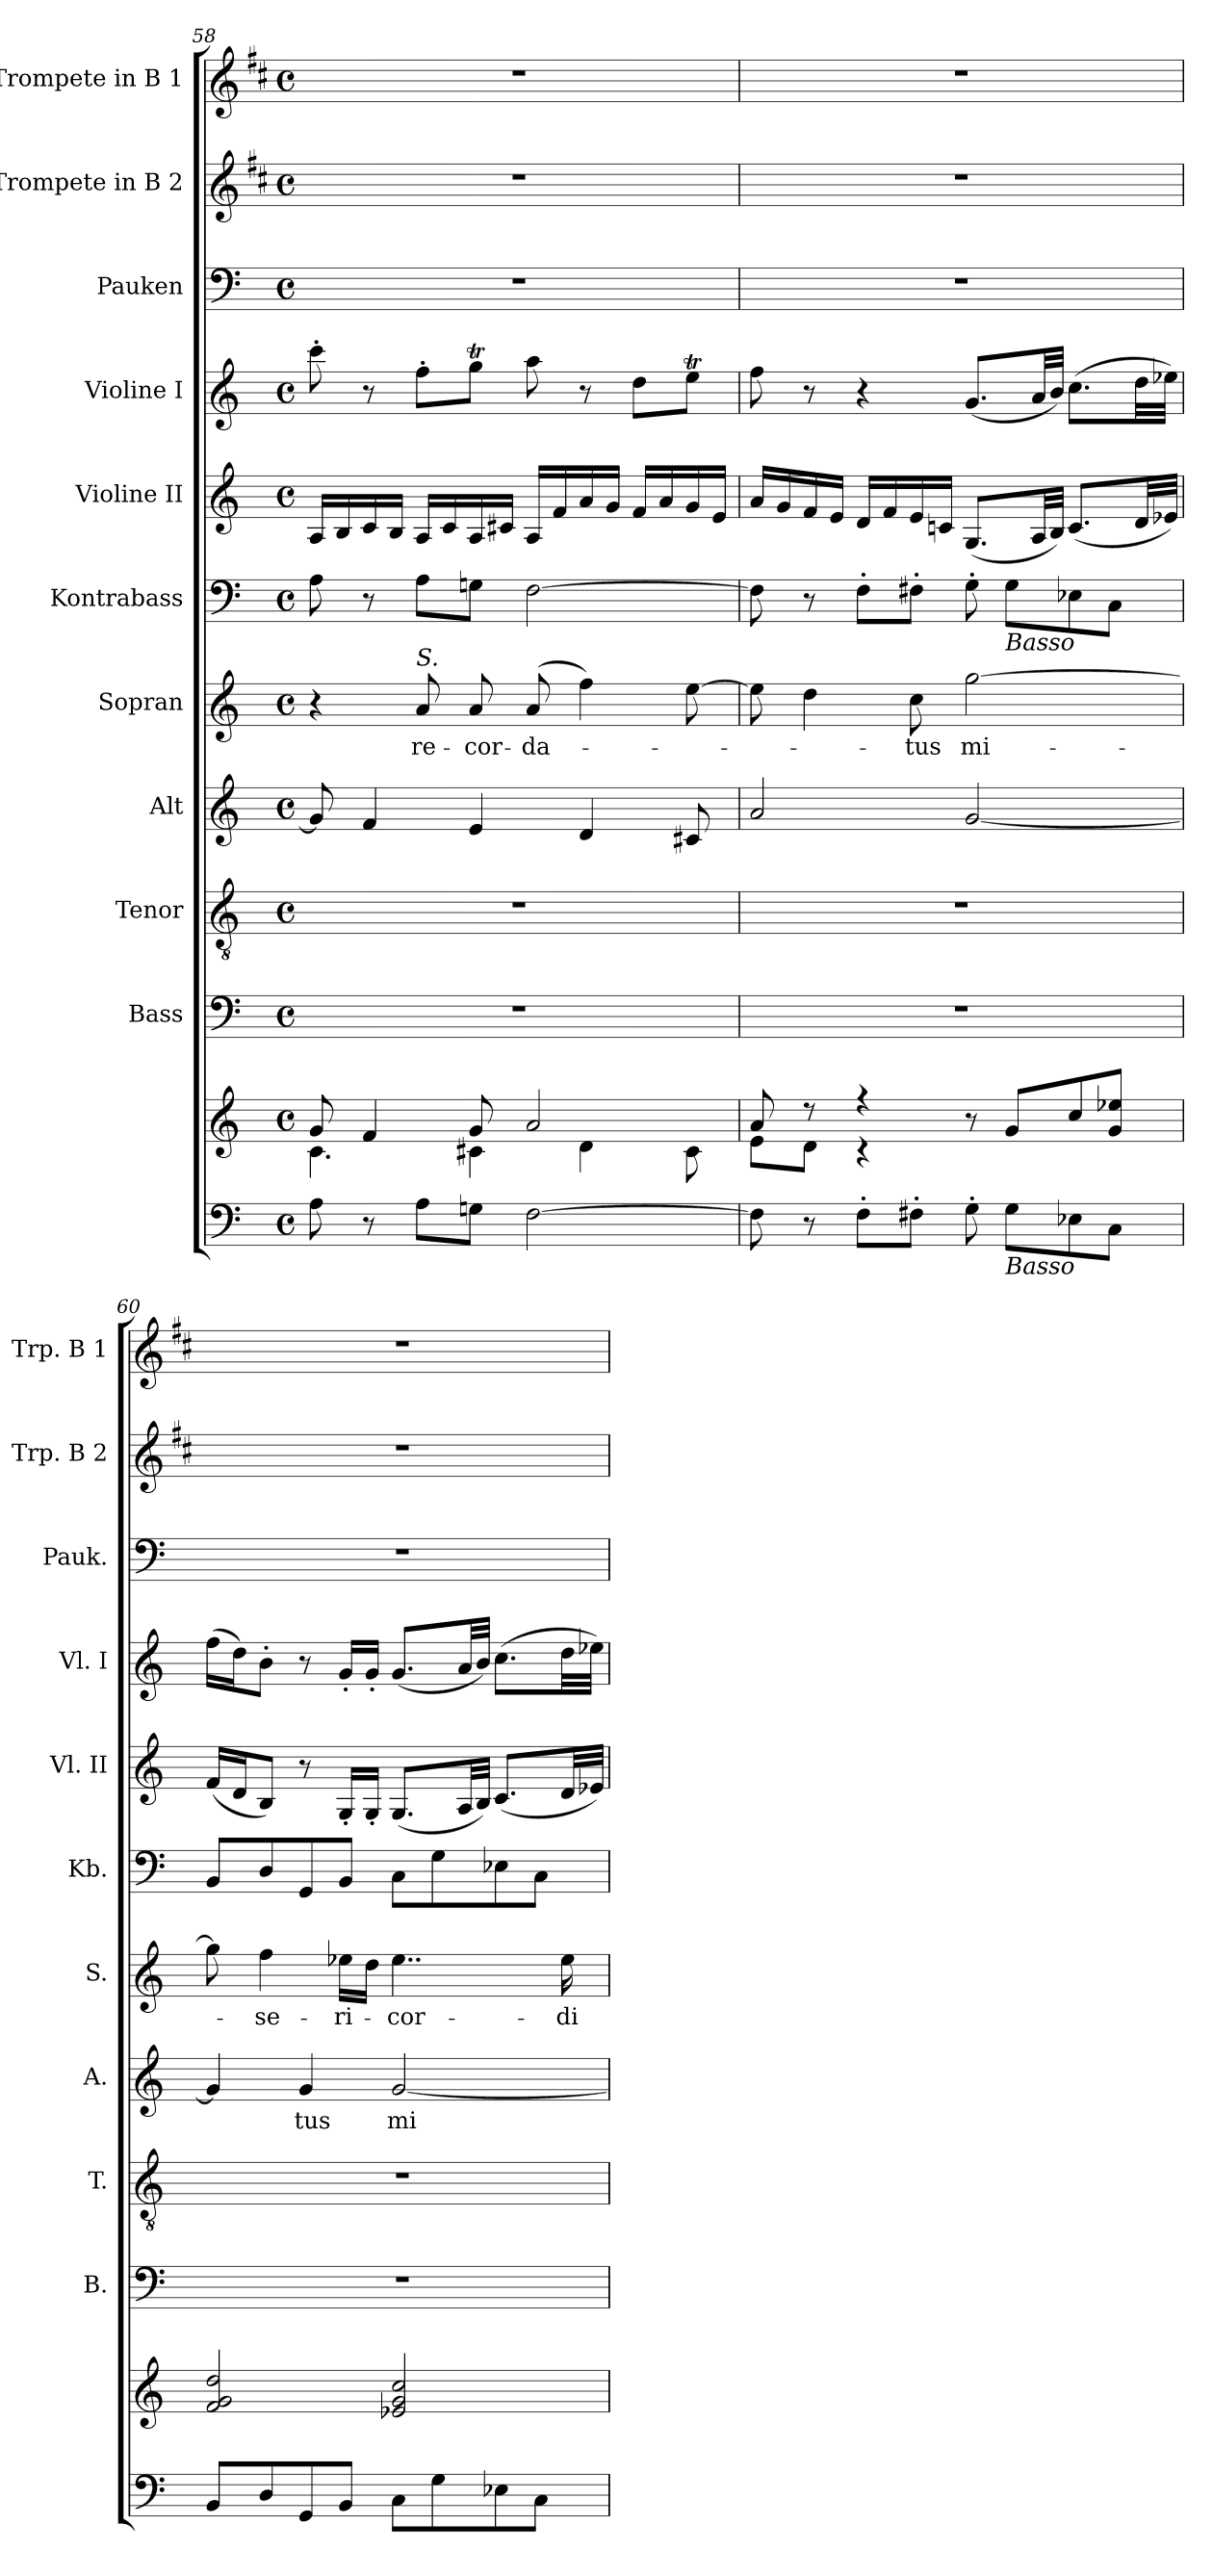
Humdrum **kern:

**kern	**kern	**kern	**kern	**kern	**text	**kern	**text	**kern	**kern	**kern	**kern	**kern	**kern
*part11	*part11	*part10	*part9	*part8	*part8	*part7	*part7	*part6	*part5	*part4	*part3	*part2	*part1
*staff12	*staff11	*staff10	*staff9	*staff8	*staff8	*staff7	*staff7	*staff6	*staff5	*staff4	*staff3	*staff2	*staff1
*	*	*I"Bass	*I"Tenor	*I"Alt	*	*I"Sopran	*	*I"Kontrabass	*I"Violine II	*I"Violine I	*I"Pauken	*I"Trompete in B 2	*I"Trompete in B 1
*	*	*I'B.	*I'T.	*I'A.	*	*I'S.	*	*I'Kb.	*I'Vl. II	*I'Vl. I	*I'Pauk.	*I'Trp. B 2	*I'Trp. B 1
!!LO:PB:g=z
*clefF4	*clefG2	*clefF4	*clefGv2	*clefG2	*	*clefG2	*	*clefF4	*clefG2	*clefG2	*clefF4	*clefG2	*clefG2
*	*	*	*	*	*	*	*	*ITrd7c12	*	*	*	*ITrd1c2	*ITrd1c2
*k[]	*k[]	*k[]	*k[]	*k[]	*	*k[]	*	*k[]	*k[]	*k[]	*k[]	*k[]	*k[]
*C:	*C:	*C:	*C:	*C:	*	*C:	*	*C:	*C:	*C:	*C:	*C:	*C:
*M4/4	*M4/4	*M4/4	*M4/4	*M4/4	*	*M4/4	*	*M4/4	*M4/4	*M4/4	*M4/4	*M4/4	*M4/4
*met(c)	*met(c)	*met(c)	*met(c)	*met(c)	*	*met(c)	*	*met(c)	*met(c)	*met(c)	*met(c)	*met(c)	*met(c)
=58	=58	=58	=58	=58	=58	=58	=58	=58	=58	=58	=58	=58	=58
*	*^	*	*	*	*	*	*	*	*	*	*	*	*
8A\	8g/	4.c\	1r	1r	8g/]	.	4r	.	8AA\	16A/LL	8ccc'>\	1r	1r	1r
.	.	.	.	.	.	.	.	.	.	16B/	.	.	.	.
8r	4f/	.	.	.	4f/	.	.	.	8r	16c/	8r	.	.	.
.	.	.	.	.	.	.	.	.	.	16B/JJ	.	.	.	.
!	!	!	!	!	!	!	!LO:TX:a:i:t=S.	!	!	!	!	!	!	!
!	!	!	!	!	!	!	!	!LO:LY:b	!	!	!	!	!	!
8A\L	.	.	.	.	.	.	8a/	re-	8AA\L	16A/LL	8ff'>\L	.	.	.
.	.	.	.	.	.	.	.	.	.	16c/	.	.	.	.
!	!	!	!	!	!	!	!	!LO:LY:b	!	!	!	!	!	!
8Gn\J	8g/	4c#X\	.	.	4e/	.	8a/	-cor-	8GGn\J	16A/	8ggT\J	.	.	.
.	.	.	.	.	.	.	.	.	.	16c#X/JJ	.	.	.	.
!	!	!	!	!	!	!	!	!LO:LY:b	!	!	!	!	!	!
[2F\	2a/	.	.	.	.	.	(8a/	-da-	[2FF\	16A/LL	8aa\	.	.	.
.	.	.	.	.	.	.	.	.	.	16f/	.	.	.	.
.	.	4d\	.	.	4d/	.	4ff\)	.	.	16a/	8r	.	.	.
.	.	.	.	.	.	.	.	.	.	16g/JJ	.	.	.	.
.	.	.	.	.	.	.	.	.	.	16f/LL	8dd\L	.	.	.
.	.	.	.	.	.	.	.	.	.	16a/	.	.	.	.
.	.	8c#\	.	.	8c#X/	.	[8ee\	.	.	16g/	8eet\J	.	.	.
.	.	.	.	.	.	.	.	.	.	16e/JJ	.	.	.	.
=59	=59	=59	=59	=59	=59	=59	=59	=59	=59	=59	=59	=59	=59	=59
8F\]	8a/	8e\L	1r	1r	2a/	.	8ee\]	.	8FF\]	16a/LL	8ff\	1r	1r	1r
.	.	.	.	.	.	.	.	.	.	16g/	.	.	.	.
8r	8r	8d\J	.	.	.	.	4dd\	.	8r	16f/	8r	.	.	.
.	.	.	.	.	.	.	.	.	.	16e/JJ	.	.	.	.
8F'>\L	4r	4r	.	.	.	.	.	.	8FF'>\L	16d/LL	4r	.	.	.
.	.	.	.	.	.	.	.	.	.	16f/	.	.	.	.
!	!	!	!	!	!	!	!	!LO:LY:b	!	!	!	!	!	!
8F#X'>\J	.	.	.	.	.	.	8cc\	-tus	8FF#X'>\J	16e/	.	.	.	.
.	.	.	.	.	.	.	.	.	.	16cn/JJ	.	.	.	.
!	!	!	!	!	!	!	!	!LO:LY:b	!	!	!	!	!	!
8G'>\	8r	2ryy	.	.	[2g/	.	[2gg\	mi-	8GG'>\	(<8.G/L	(<8.g/L	.	.	.
!	!	!	!	!	!	!	!	!	!LO:TX:b:i:t=Basso	!	!	!	!	!
!LO:TX:b:i:t=Basso	!	!	!	!	!	!	!	!	!	!	!	!	!	!
8G\L	8g/L	.	.	.	.	.	.	.	8GG\L	.	.	.	.	.
.	.	.	.	.	.	.	.	.	.	32A/LL	32a/LL	.	.	.
.	.	.	.	.	.	.	.	.	.	32B/JJJ)	32b/JJJ)	.	.	.
8E-X\	8cc/	.	.	.	.	.	.	.	8EE-X\	(<8.c/L	(>8.cc\L	.	.	.
8C\J	8g/ 8ee-X/J	.	.	.	.	.	.	.	8CC\J	.	.	.	.	.
.	.	.	.	.	.	.	.	.	.	32d/LL	32dd\LL	.	.	.
.	.	.	.	.	.	.	.	.	.	32e-X/JJJ)	32ee-X\JJJ)	.	.	.
*	*v	*v	*	*	*	*	*	*	*	*	*	*	*	*
=60	=60	=60	=60	=60	=60	=60	=60	=60	=60	=60	=60	=60	=60
8BB/L	2f/ 2g/ 2dd/	1r	1r	4g/]	.	8gg\]	.	8BBB/L	(<16f/LL	(>16ff\LL	1r	1r	1r
.	.	.	.	.	.	.	.	.	16d/J	16dd\J)	.	.	.
!	!	!	!	!	!	!	!LO:LY:b	!	!	!	!	!	!
8D/	.	.	.	.	.	4ff\	-se-	8DD/	8B/J)	8b'>\J	.	.	.
!	!	!	!	!	!LO:LY:b	!	!	!	!	!	!	!	!
8GG/	.	.	.	4g/	-tus	.	.	8GGG/	8r	8r	.	.	.
!	!	!	!	!	!	!	!LO:LY:b	!	!	!	!	!	!
8BB/J	.	.	.	.	.	16ee-X\LL	-ri-	8BBB/J	16G'</LL	16g'</LL	.	.	.
.	.	.	.	.	.	16dd\JJ	.	.	16G'</JJ	16g'</JJ	.	.	.
!	!	!	!	!	!LO:LY:b	!	!LO:LY:b	!	!	!	!	!	!
8C\L	2e-X/ 2g/ 2cc/	.	.	[2g/	mi-	4..ee-\	-cor-	8CC\L	(<8.G/L	(<8.g/L	.	.	.
8G\	.	.	.	.	.	.	.	8GG\	.	.	.	.	.
.	.	.	.	.	.	.	.	.	32A/LL	32a/LL	.	.	.
.	.	.	.	.	.	.	.	.	32B/JJJ)	32b/JJJ)	.	.	.
8E-X\	.	.	.	.	.	.	.	8EE-X\	(<8.c/L	(>8.cc\L	.	.	.
8C\J	.	.	.	.	.	.	.	8CC\J	.	.	.	.	.
!	!	!	!	!	!	!	!LO:LY:b	!	!	!	!	!	!
.	.	.	.	.	.	16ee-\	-di-	.	32d/LL	32dd\LL	.	.	.
.	.	.	.	.	.	.	.	.	32e-X/JJJ)	32ee-X\JJJ)	.	.	.
=	=	=	=	=	=	=	=	=	=	=	=	=	=
*-	*-	*-	*-	*-	*-	*-	*-	*-	*-	*-	*-	*-	*-
